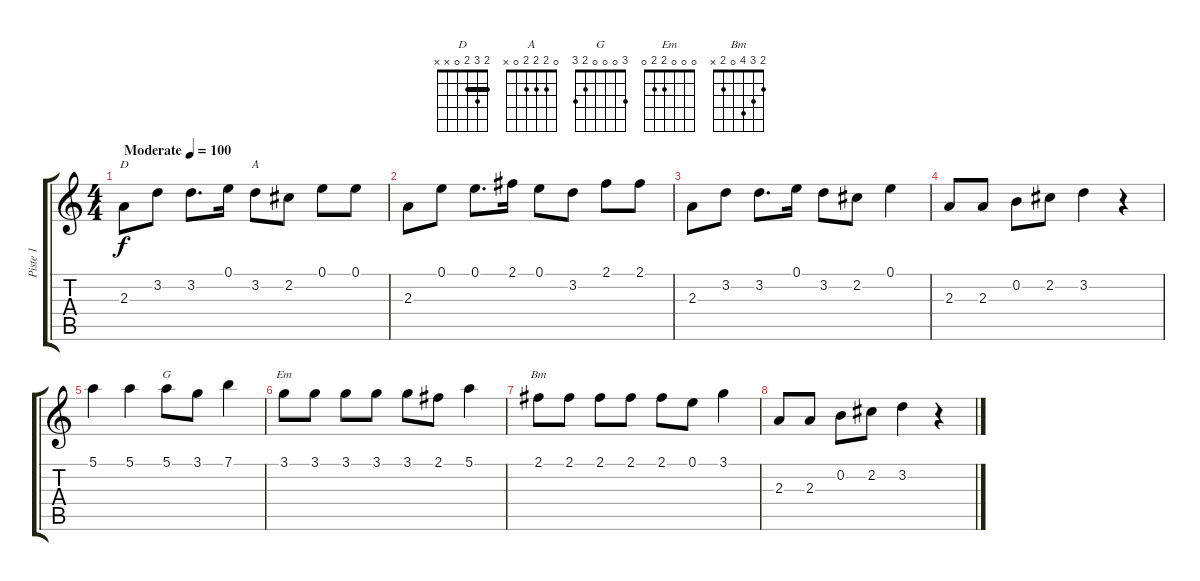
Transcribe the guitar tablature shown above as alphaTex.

\track ("Piste 1" "Piste 1") {instrument acousticguitarsteel}
\staff {score tabs}
\tuning (E4 B3 G3 D3 A2 E2) {hide}
\chord ("D" 2 3 2 0 x x) {barre 2}
\chord ("A" 0 2 2 2 0 x)
\chord ("G" 3 0 0 0 2 3)
\chord ("Em" 0 0 0 2 2 0)
\chord ("Bm" 2 3 4 0 2 x)
\ts (4 4)
\tempo (100 "Moderate")
\clef g2
\ks c
2.3.8{ch "D" dy f instrument acousticguitarsteel} 3.2.8 3.2.8{d} 0.1.16 3.2.8{ch "A"} 2.2.8 0.1.8 0.1.8 |
2.3.8 0.1.8 0.1.8{d} 2.1.16 0.1.8 3.2.8 2.1.8 2.1.8 |
2.3.8 3.2.8 3.2.8{d} 0.1.16 3.2.8 2.2.8 0.1.4 |
2.3.8 2.3.8 0.2.8 2.2.8 3.2.4 r.4 |
5.1.4 5.1.4 5.1.8{ch "G"} 3.1.8 7.1.4 |
3.1.8{ch "Em"} 3.1.8 3.1.8 3.1.8 3.1.8 2.1.8 5.1.4 |
2.1.8{ch "Bm"} 2.1.8 2.1.8 2.1.8 2.1.8 0.1.8 3.1.4 |
2.3.8 2.3.8 0.2.8 2.2.8 3.2.4 r.4
